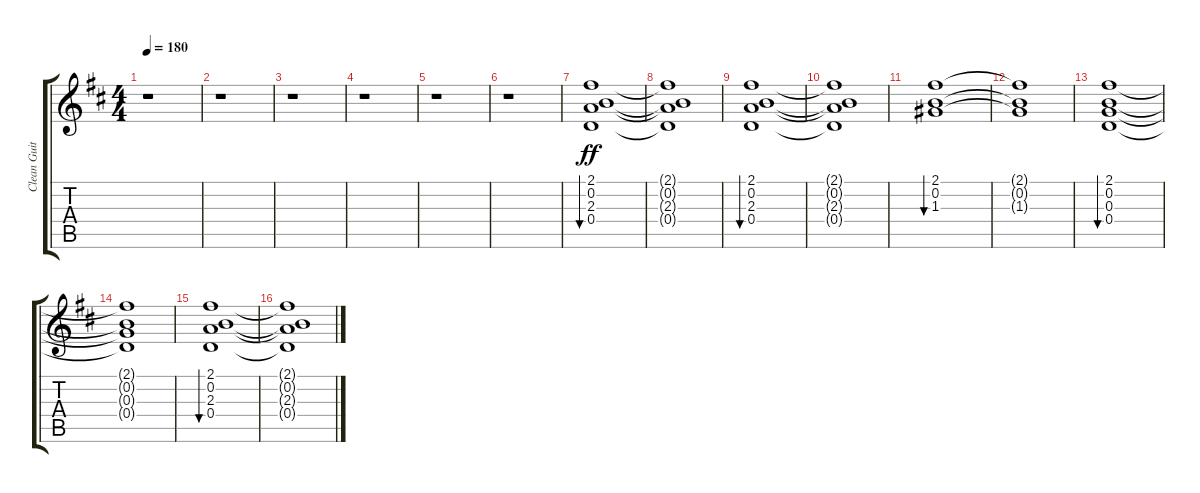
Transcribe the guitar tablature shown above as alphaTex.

\track ("Clean Guitar 1" "Clean Guit") {instrument electricguitarjazz}
\staff {score tabs}
\tuning (E4 B3 G3 D3 A2 D2) {hide}
\ts (4 4)
\tempo 180
\clef g2
\ks d
r.1{dy ff} |
r.1 |
r.1 |
r.1 |
r.1 |
r.1 |
(2.1 0.2 2.3 0.4).1{bu 30} |
(2.1{t} 0.2{t} 2.3{t} 0.4{t}).1 |
(2.1 0.2 2.3 0.4).1{bu 30} |
(2.1{t} 0.2{t} 2.3{t} 0.4{t}).1 |
(2.1 0.2 1.3).1{bu 30} |
(2.1{t} 0.2{t} 1.3{t}).1 |
(2.1 0.2 0.3 0.4).1{bu 30} |
(2.1{t} 0.2{t} 0.3{t} 0.4{t}).1 |
(2.1 0.2 2.3 0.4).1{bu 30} |
(2.1{t} 0.2{t} 2.3{t} 0.4{t}).1
